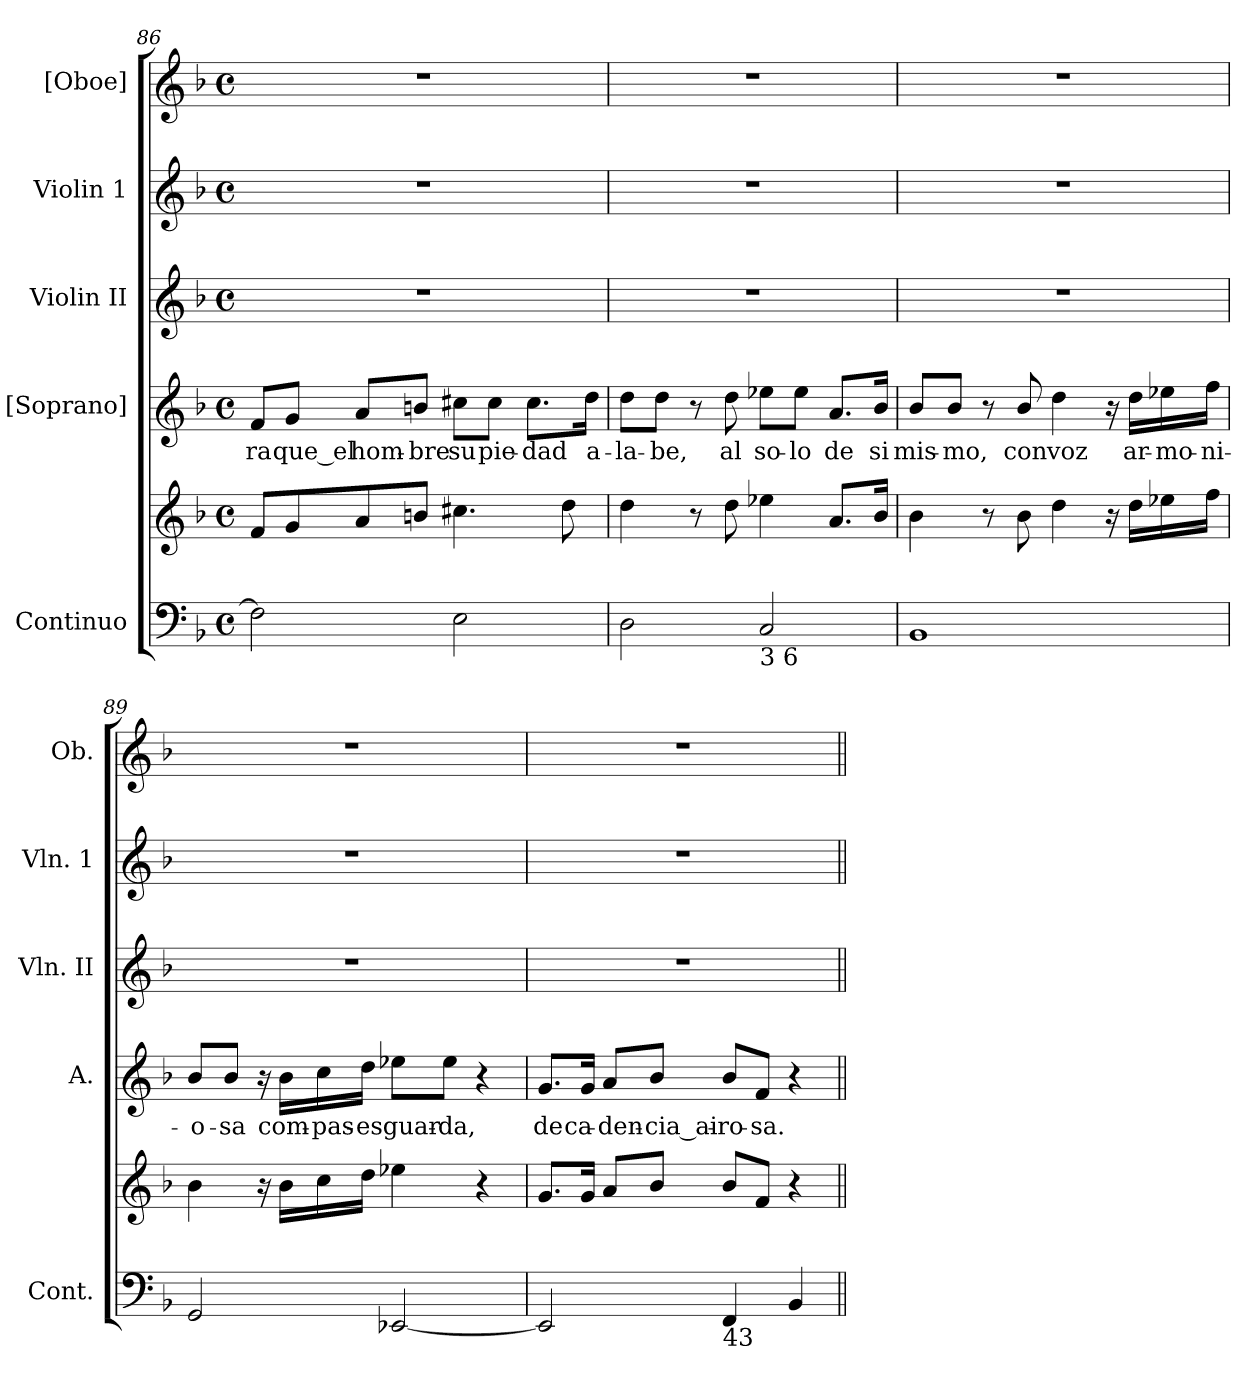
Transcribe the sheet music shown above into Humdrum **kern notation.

**kern	**kern	**kern	**text	**kern	**kern	**kern
*part5	*part5	*part4	*part4	*part3	*part2	*part1
*staff6	*staff5	*staff4	*staff4	*staff3	*staff2	*staff1
*I"Continuo	*	*I"[Soprano]	*	*I"Violin II	*I"Violin 1	*I"[Oboe]
*I'Cont.	*	*I'A.	*	*I'Vln. II	*I'Vln. 1	*I'Ob.
*clefF4	*clefG2	*clefG2	*	*clefG2	*clefG2	*clefG2
*k[b-]	*k[b-]	*k[b-]	*	*k[b-]	*k[b-]	*k[b-]
*F:	*F:	*F:	*	*F:	*F:	*F:
*M4/4	*M4/4	*M4/4	*	*M4/4	*M4/4	*M4/4
*met(c)	*met(c)	*met(c)	*	*met(c)	*met(c)	*met(c)
=86	=86	=86	=86	=86	=86	=86
!	!	!	!LO:LY:b:color=#000000	!	!	!
2Fi\]	8fi/L	8fi/L	-ra	1r	1r	1r
!	!	!	!LO:LY:b:color=#000000	!	!	!
.	8gi/	8gi/J	que_el	.	.	.
!	!	!	!LO:LY:b:color=#000000	!	!	!
.	8ai/	8ai/L	hom-	.	.	.
!	!	!	!LO:LY:b:color=#000000	!	!	!
.	8bni/J	8bni/J	-bre	.	.	.
!	!	!	!LO:LY:b:color=#000000	!	!	!
2Ei\	4.cc#Xi\	8cc#Xi\L	su	.	.	.
!	!	!	!LO:LY:b:color=#000000	!	!	!
.	.	8cc#i\J	pie-	.	.	.
!	!	!	!LO:LY:b:color=#000000	!	!	!
.	.	8.cc#i\L	-dad	.	.	.
.	8ddi\	.	.	.	.	.
!	!	!	!LO:LY:b:color=#000000	!	!	!
.	.	16ddi\Jk	a-	.	.	.
=87	=87	=87	=87	=87	=87	=87
!	!	!	!LO:LY:b:color=#000000	!	!	!
2Di\	4ddi\	8ddi\L	-la-	1r	1r	1r
!	!	!	!LO:LY:b:color=#000000	!	!	!
.	.	8ddi\J	-be,	.	.	.
.	8r	8r	.	.	.	.
!	!	!	!LO:LY:b:color=#000000	!	!	!
.	8ddi\	8ddi\	al	.	.	.
!LO:TX:b:t=3  6	!	!	!	!	!	!
!	!	!	!LO:LY:b:color=#000000	!	!	!
2Ci/	4ee-Xi\	8ee-Xi\L	so-	.	.	.
!	!	!	!LO:LY:b:color=#000000	!	!	!
.	.	8ee-i\J	-lo	.	.	.
!	!	!	!LO:LY:b:color=#000000	!	!	!
.	8.ai/L	8.ai/L	de	.	.	.
!	!	!	!LO:LY:b:color=#000000	!	!	!
.	16b-i/Jk	16b-i/Jk	si	.	.	.
!!LO:LB:g=z
=88	=88	=88	=88	=88	=88	=88
!	!	!	!LO:LY:b:color=#000000	!	!	!
1BB-i	4b-i\	8b-i/L	mis-	1r	1r	1r
!	!	!	!LO:LY:b:color=#000000	!	!	!
.	.	8b-i/J	-mo,	.	.	.
.	8r	8r	.	.	.	.
!	!	!	!LO:LY:b:color=#000000	!	!	!
.	8b-i\	8b-i/	con	.	.	.
!	!	!	!LO:LY:b:color=#000000	!	!	!
.	4ddi\	4ddi\	voz	.	.	.
.	16r	16r	.	.	.	.
!	!	!	!LO:LY:b:color=#000000	!	!	!
.	16ddi\LL	16ddi\LL	ar-	.	.	.
!	!	!	!LO:LY:b:color=#000000	!	!	!
.	16ee-Xi\	16ee-Xi\	-mo-	.	.	.
!	!	!	!LO:LY:b:color=#000000	!	!	!
.	16ffi\JJ	16ffi\JJ	-ni-	.	.	.
=89	=89	=89	=89	=89	=89	=89
!	!	!	!LO:LY:b:color=#000000	!	!	!
2GGi/	4b-i\	8b-i/L	-o-	1r	1r	1r
!	!	!	!LO:LY:b:color=#000000	!	!	!
.	.	8b-i/J	-sa	.	.	.
.	16r	16r	.	.	.	.
!	!	!	!LO:LY:b:color=#000000	!	!	!
.	16b-i\LL	16b-i\LL	com-	.	.	.
!	!	!	!LO:LY:b:color=#000000	!	!	!
.	16cci\	16cci\	-pas-	.	.	.
!	!	!	!LO:LY:b:color=#000000	!	!	!
.	16ddi\JJ	16ddi\JJ	-es	.	.	.
!	!	!	!LO:LY:b:color=#000000	!	!	!
[2EE-Xi/	4ee-Xi\	8ee-Xi\L	guar-	.	.	.
!	!	!	!LO:LY:b:color=#000000	!	!	!
.	.	8ee-i\J	-da,	.	.	.
.	4r	4r	.	.	.	.
=90	=90	=90	=90	=90	=90	=90
!	!	!	!LO:LY:b:color=#000000	!	!	!
2EE-i/]	8.gi/L	8.gi/L	de	1r	1r	1r
!	!	!	!LO:LY:b:color=#000000	!	!	!
.	16gi/Jk	16gi/Jk	ca-	.	.	.
!	!	!	!LO:LY:b:color=#000000	!	!	!
.	8ai/L	8ai/L	-den-	.	.	.
!	!	!	!LO:LY:b:color=#000000	!	!	!
.	8b-i/J	8b-i/J	-cia_ai-	.	.	.
!LO:TX:b:t=43	!	!	!	!	!	!
!	!	!	!LO:LY:b:color=#000000	!	!	!
4FFi/	8b-i/L	8b-i/L	-ro-	.	.	.
!	!	!	!LO:LY:b:color=#000000	!	!	!
.	8fi/J	8fi/J	-sa.	.	.	.
4BB-i/	4r	4r	.	.	.	.
=||	=||	=||	=||	=||	=||	=||
*-	*-	*-	*-	*-	*-	*-
